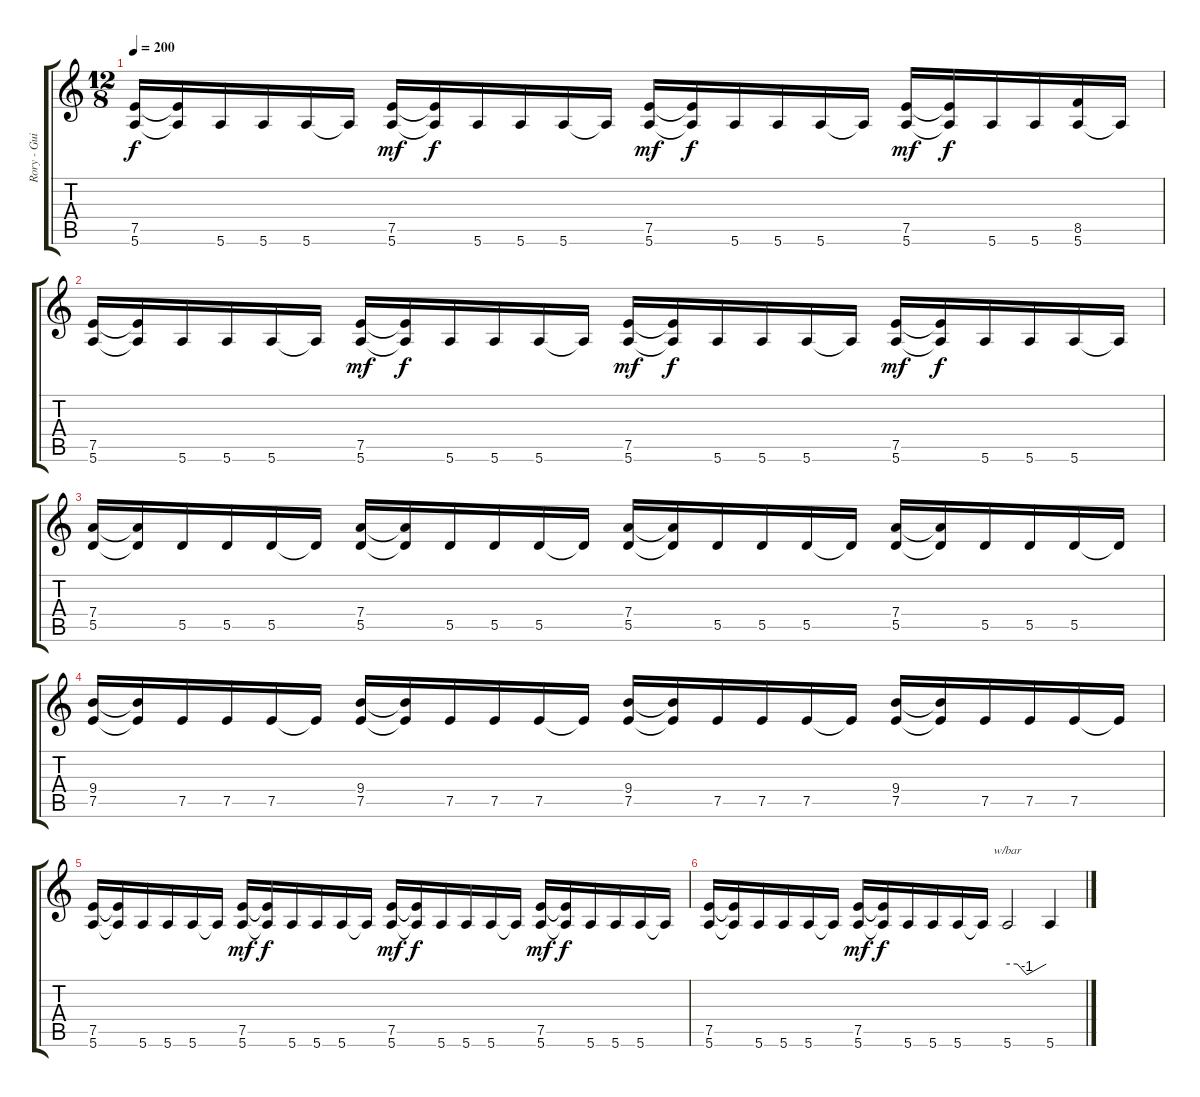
\track ("Rory - Guitar" "Rory - Gui") {instrument distortionguitar}
\staff {score tabs}
\tuning (E4 B3 G3 D3 A2 E2) {hide}
\ts (12 8)
\tempo 200
\clef g2
\ks c
(7.5 5.6).16{dy f} (7.5{t} 5.6{t}).16 5.6.16 5.6.16 5.6.16 5.6{t}.16 (7.5 5.6).16{dy mf} (7.5{t} 5.6{t}).16{dy f} 5.6.16 5.6.16 5.6.16 5.6{t}.16 (7.5 5.6).16{dy mf} (7.5{t} 5.6{t}).16{dy f} 5.6.16 5.6.16 5.6.16 5.6{t}.16 (7.5 5.6).16{dy mf} (7.5{t} 5.6{t}).16{dy f} 5.6.16 5.6.16 (8.5 5.6).16 5.6{t}.16 |
(7.5 5.6).16 (7.5{t} 5.6{t}).16 5.6.16 5.6.16 5.6.16 5.6{t}.16 (7.5 5.6).16{dy mf} (7.5{t} 5.6{t}).16{dy f} 5.6.16 5.6.16 5.6.16 5.6{t}.16 (7.5 5.6).16{dy mf} (7.5{t} 5.6{t}).16{dy f} 5.6.16 5.6.16 5.6.16 5.6{t}.16 (7.5 5.6).16{dy mf} (7.5{t} 5.6{t}).16{dy f} 5.6.16 5.6.16 5.6.16 5.6{t}.16 |
(7.4 5.5).16 (7.4{t} 5.5{t}).16 5.5.16 5.5.16 5.5.16 5.5{t}.16 (7.4 5.5).16 (7.4{t} 5.5{t}).16 5.5.16 5.5.16 5.5.16 5.5{t}.16 (7.4 5.5).16 (7.4{t} 5.5{t}).16 5.5.16 5.5.16 5.5.16 5.5{t}.16 (7.4 5.5).16 (7.4{t} 5.5{t}).16 5.5.16 5.5.16 5.5.16 5.5{t}.16 |
(9.4 7.5).16 (9.4{t} 7.5{t}).16 7.5.16 7.5.16 7.5.16 7.5{t}.16 (9.4 7.5).16 (9.4{t} 7.5{t}).16 7.5.16 7.5.16 7.5.16 7.5{t}.16 (9.4 7.5).16 (9.4{t} 7.5{t}).16 7.5.16 7.5.16 7.5.16 7.5{t}.16 (9.4 7.5).16 (9.4{t} 7.5{t}).16 7.5.16 7.5.16 7.5.16 7.5{t}.16 |
(7.5 5.6).16{balance 8} (7.5{t} 5.6{t}).16 5.6.16 5.6.16 5.6.16 5.6{t}.16 (7.5 5.6).16{dy mf} (7.5{t} 5.6{t}).16{dy f} 5.6.16 5.6.16 5.6.16 5.6{t}.16 (7.5 5.6).16{dy mf} (7.5{t} 5.6{t}).16{dy f} 5.6.16 5.6.16 5.6.16 5.6{t}.16 (7.5 5.6).16{dy mf} (7.5{t} 5.6{t}).16{dy f} 5.6.16 5.6.16 5.6.16 5.6{t}.16 |
(7.5 5.6).16 (7.5{t} 5.6{t}).16 5.6.16 5.6.16 5.6.16 5.6{t}.16 (7.5 5.6).16{dy mf} (7.5{t} 5.6{t}).16{dy f} 5.6.16 5.6.16 5.6.16 5.6{t}.16 5.6.2{tbe (custom default 0 0 15 0 30 -4 60 0)} 5.6.4
